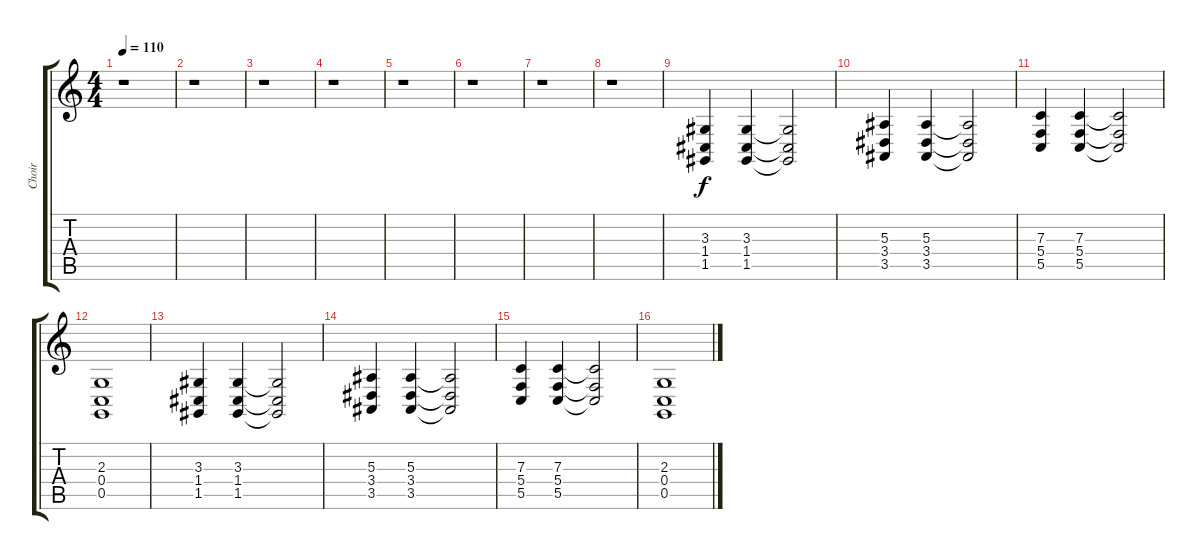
\track ("Choir" "Choir") {instrument pad4choir}
\staff {score tabs}
\tuning (D4 A3 F3 C3 G2 D2) {hide}
\ts (4 4)
\tempo 110
\clef g2
\ks c
r.1{dy f} |
r.1 |
r.1 |
r.1 |
r.1 |
r.1 |
r.1 |
r.1 |
(3.3 1.4 1.5).4{volume 14} (3.3 1.4 1.5).4 (3.3{t} 1.4{t} 1.5{t}).2 |
(5.3 3.4 3.5).4 (5.3 3.4 3.5).4 (5.3{t} 3.4{t} 3.5{t}).2 |
(7.3 5.4 5.5).4 (7.3 5.4 5.5).4 (7.3{t} 5.4{t} 5.5{t}).2 |
(2.3 0.4 0.5).1 |
(3.3 1.4 1.5).4 (3.3 1.4 1.5).4 (3.3{t} 1.4{t} 1.5{t}).2 |
(5.3 3.4 3.5).4 (5.3 3.4 3.5).4 (5.3{t} 3.4{t} 3.5{t}).2 |
(7.3 5.4 5.5).4 (7.3 5.4 5.5).4 (7.3{t} 5.4{t} 5.5{t}).2 |
(2.3 0.4 0.5).1
